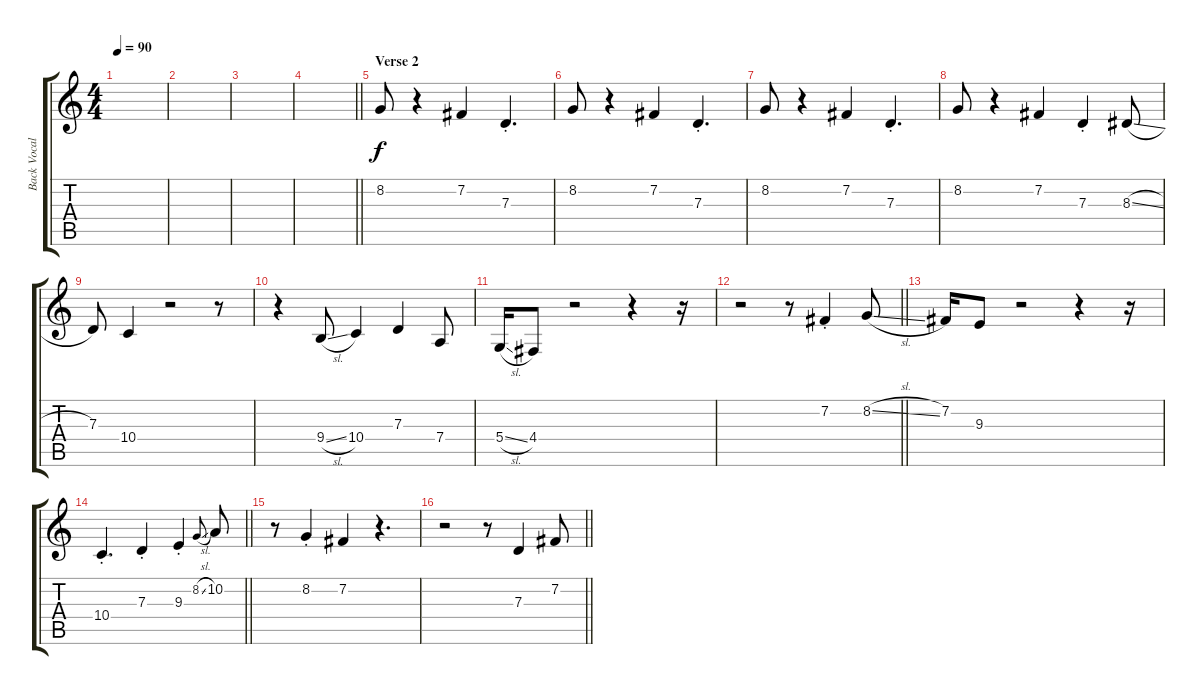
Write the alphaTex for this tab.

\track ("Back Vocals" "Back Vocal") {instrument trumpet}
\staff {score tabs}
\tuning (E4 B3 G3 D3 A2 E2) {hide}
\ts (4 4)
\tempo 90
\clef g2
\ks c
|
|
|
\barLineRight lightlight
|
\section ("" "Verse 2")
8.2.8 r.4 7.2.4 7.3{st}.4{d} |
8.2.8 r.4 7.2.4 7.3{st}.4{d} |
8.2.8 r.4 7.2.4 7.3{st}.4{d} |
8.2.8 r.4 7.2.4 7.3{st}.4 8.3{sl}.8 |
7.3.8 10.4.4 r.2 r.8 |
r.4 9.4{sl}.8 10.4.4 7.3.4 7.4.8 |
5.4{sl}.16 4.4.8 r.2 r.4 r.16 |
\barLineRight lightlight
r.2 r.8 7.2{st}.4 8.2{sl}.8 |
7.2.16 9.3.8 r.2 r.4 r.16 |
\barLineRight lightlight
10.4{st}.4{d} 7.3{st}.4 9.3{st}.4 8.2{sl}.8{gr onbeat} 10.2.8 |
r.8 8.2{st}.4 7.2.4 r.4{d} |
\barLineRight lightlight
r.2 r.8 7.3.4 7.2{sl}.8
